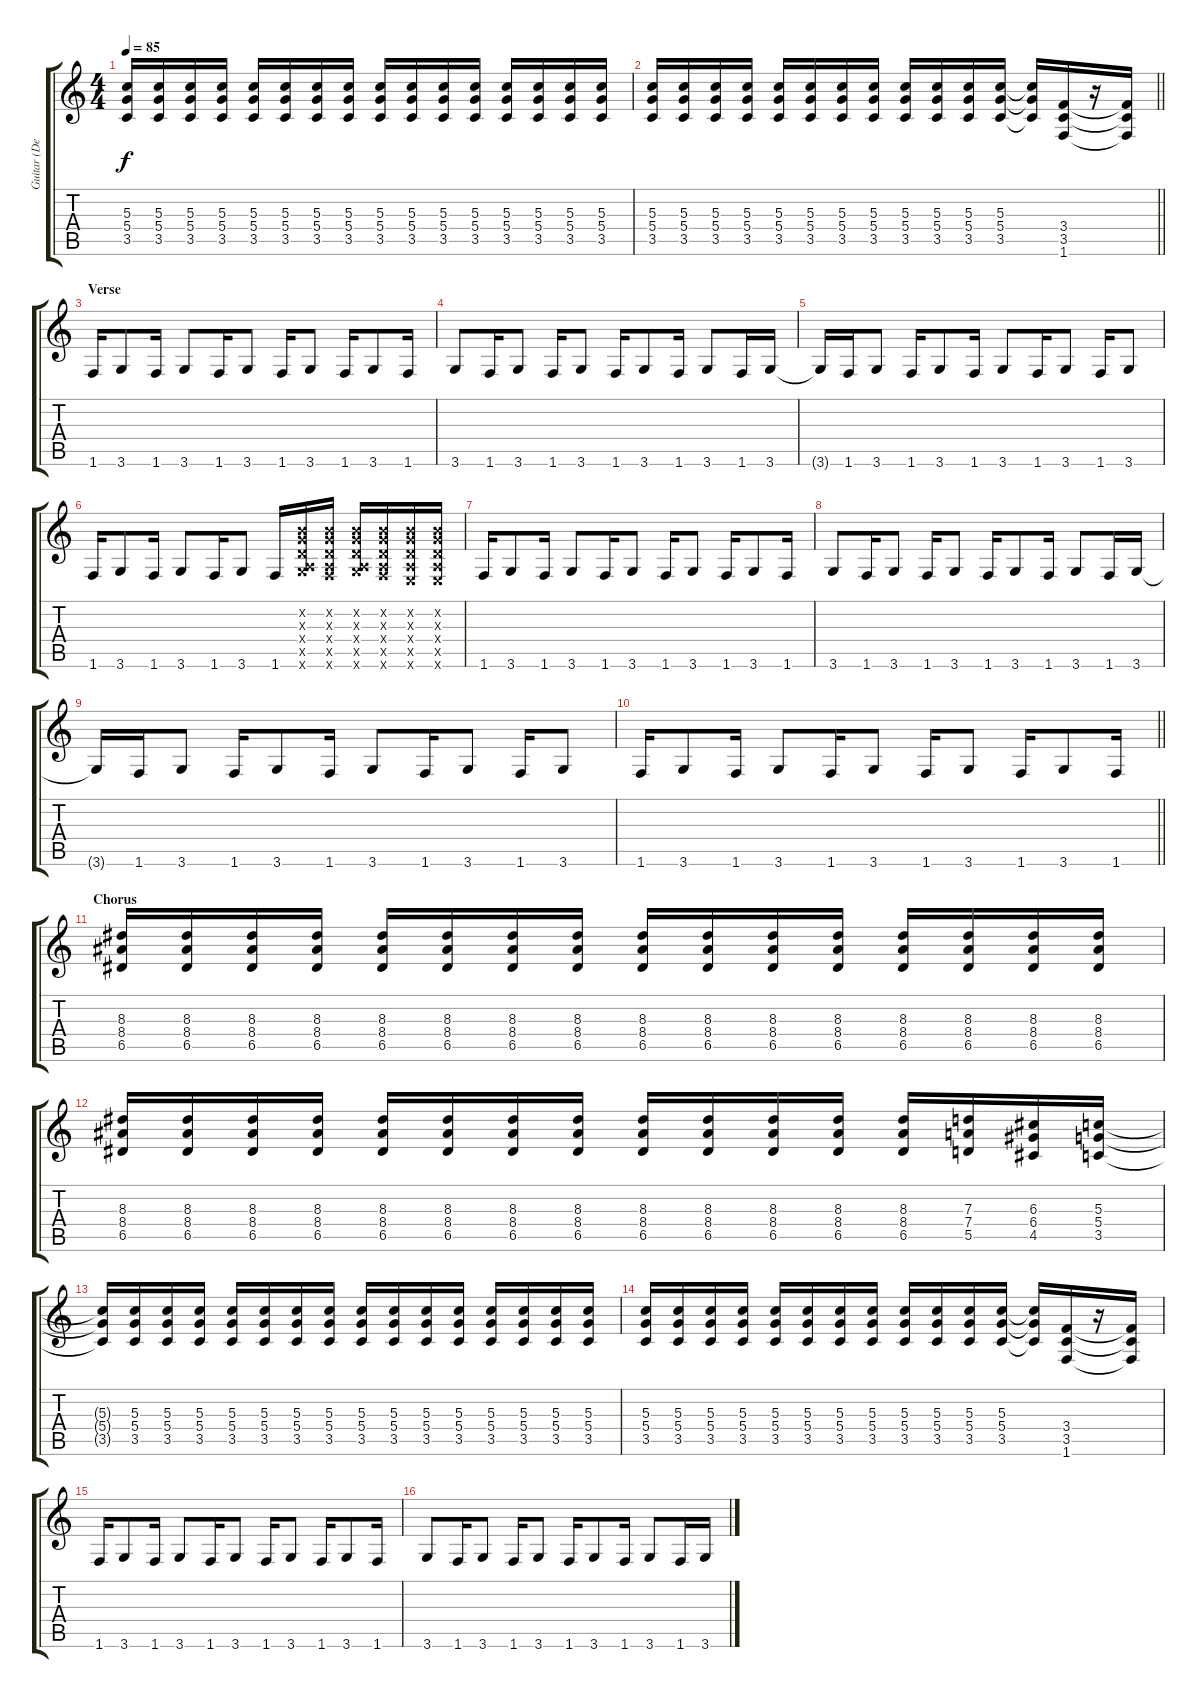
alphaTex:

\track ("Guitar (Dean DeLeo)" "Guitar (De") {instrument overdrivenguitar}
\staff {score tabs}
\tuning (E4 B3 G3 D3 A2 E2) {hide}
\ts (4 4)
\tempo 85
\clef g2
\ks c
(5.3{t} 5.4{t} 3.5{t}).16{dy f} (5.3 5.4 3.5).16 (5.3 5.4 3.5).16 (5.3 5.4 3.5).16 (5.3 5.4 3.5).16 (5.3 5.4 3.5).16 (5.3 5.4 3.5).16 (5.3 5.4 3.5).16 (5.3 5.4 3.5).16 (5.3 5.4 3.5).16 (5.3 5.4 3.5).16 (5.3 5.4 3.5).16 (5.3 5.4 3.5).16 (5.3 5.4 3.5).16 (5.3 5.4 3.5).16 (5.3 5.4 3.5).16 |
\barLineRight lightlight
(5.3 5.4 3.5).16 (5.3 5.4 3.5).16 (5.3 5.4 3.5).16 (5.3 5.4 3.5).16 (5.3 5.4 3.5).16 (5.3 5.4 3.5).16 (5.3 5.4 3.5).16 (5.3 5.4 3.5).16 (5.3 5.4 3.5).16 (5.3 5.4 3.5).16 (5.3 5.4 3.5).16 (5.3 5.4 3.5).16 (5.3{t} 5.4{t} 3.5{t}).16 (3.4 3.5 1.6).16 r.16 (3.4{t} 3.5{t} 1.6{t}).16 |
\section ("" "Verse")
1.6.16 3.6.8 1.6.16 3.6.8 1.6.16 3.6.8 1.6.16 3.6.8 1.6.16 3.6.8 1.6.16 |
3.6.8 1.6.16 3.6.8 1.6.16 3.6.8 1.6.16 3.6.8 1.6.16 3.6.8 1.6.16 3.6.16 |
3.6{t}.16 1.6.16 3.6.8 1.6.16 3.6.8 1.6.16 3.6.8 1.6.16 3.6.8 1.6.16 3.6.8 |
1.6.16 3.6.8 1.6.16 3.6.8 1.6.16 3.6.8 1.6.16 (0.2{x} 0.3{x} 0.4{x} 0.5{x} 3.6{x}).16 (0.2{x} 0.3{x} 0.4{x} 0.5{x} 1.6{x}).16 (0.2{x} 0.3{x} 0.4{x} 0.5{x} 3.6{x}).16 (0.2{x} 0.3{x} 0.4{x} 0.5{x} 1.6{x}).16 (0.2{x} 0.3{x} 0.4{x} 0.5{x} 0.6{x}).16 (0.2{x} 0.3{x} 0.4{x} 0.5{x} 0.6{x}).16 |
1.6.16 3.6.8 1.6.16 3.6.8 1.6.16 3.6.8 1.6.16 3.6.8 1.6.16 3.6.8 1.6.16 |
3.6.8 1.6.16 3.6.8 1.6.16 3.6.8 1.6.16 3.6.8 1.6.16 3.6.8 1.6.16 3.6.16 |
3.6{t}.16 1.6.16 3.6.8 1.6.16 3.6.8 1.6.16 3.6.8 1.6.16 3.6.8 1.6.16 3.6.8 |
\barLineRight lightlight
1.6.16 3.6.8 1.6.16 3.6.8 1.6.16 3.6.8 1.6.16 3.6.8 1.6.16 3.6.8 1.6.16 |
\section ("" "Chorus")
(8.3 8.4 6.5).16 (8.3 8.4 6.5).16 (8.3 8.4 6.5).16 (8.3 8.4 6.5).16 (8.3 8.4 6.5).16 (8.3 8.4 6.5).16 (8.3 8.4 6.5).16 (8.3 8.4 6.5).16 (8.3 8.4 6.5).16 (8.3 8.4 6.5).16 (8.3 8.4 6.5).16 (8.3 8.4 6.5).16 (8.3 8.4 6.5).16 (8.3 8.4 6.5).16 (8.3 8.4 6.5).16 (8.3 8.4 6.5).16 |
(8.3 8.4 6.5).16 (8.3 8.4 6.5).16 (8.3 8.4 6.5).16 (8.3 8.4 6.5).16 (8.3 8.4 6.5).16 (8.3 8.4 6.5).16 (8.3 8.4 6.5).16 (8.3 8.4 6.5).16 (8.3 8.4 6.5).16 (8.3 8.4 6.5).16 (8.3 8.4 6.5).16 (8.3 8.4 6.5).16 (8.3 8.4 6.5).16 (7.3 7.4 5.5).16 (6.3 6.4 4.5).16 (5.3 5.4 3.5).16 |
(5.3{t} 5.4{t} 3.5{t}).16 (5.3 5.4 3.5).16 (5.3 5.4 3.5).16 (5.3 5.4 3.5).16 (5.3 5.4 3.5).16 (5.3 5.4 3.5).16 (5.3 5.4 3.5).16 (5.3 5.4 3.5).16 (5.3 5.4 3.5).16 (5.3 5.4 3.5).16 (5.3 5.4 3.5).16 (5.3 5.4 3.5).16 (5.3 5.4 3.5).16 (5.3 5.4 3.5).16 (5.3 5.4 3.5).16 (5.3 5.4 3.5).16 |
(5.3 5.4 3.5).16 (5.3 5.4 3.5).16 (5.3 5.4 3.5).16 (5.3 5.4 3.5).16 (5.3 5.4 3.5).16 (5.3 5.4 3.5).16 (5.3 5.4 3.5).16 (5.3 5.4 3.5).16 (5.3 5.4 3.5).16 (5.3 5.4 3.5).16 (5.3 5.4 3.5).16 (5.3 5.4 3.5).16 (5.3{t} 5.4{t} 3.5{t}).16 (3.4 3.5 1.6).16 r.16 (3.4{t} 3.5{t} 1.6{t}).16 |
1.6.16 3.6.8 1.6.16 3.6.8 1.6.16 3.6.8 1.6.16 3.6.8 1.6.16 3.6.8 1.6.16 |
3.6.8 1.6.16 3.6.8 1.6.16 3.6.8 1.6.16 3.6.8 1.6.16 3.6.8 1.6.16 3.6.16
